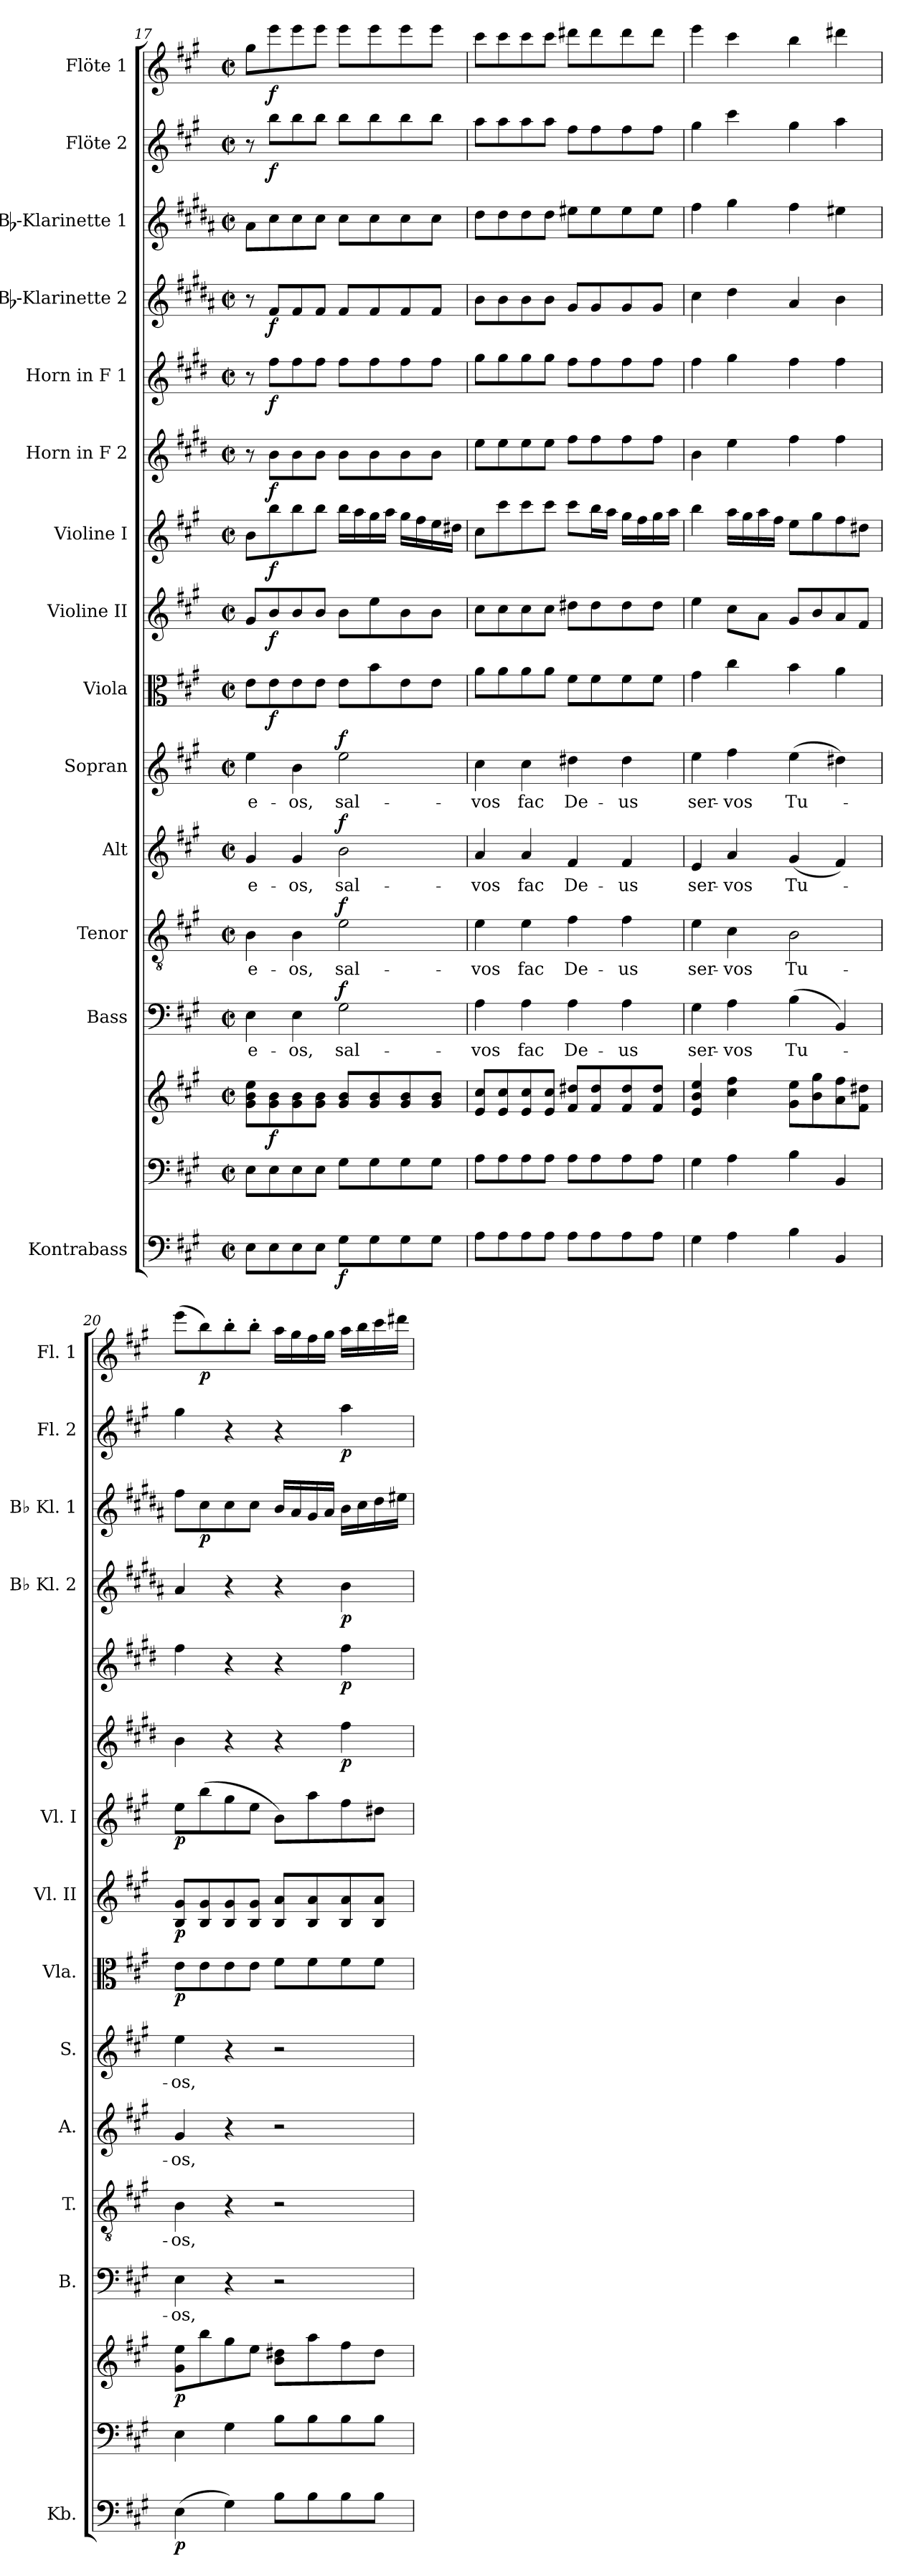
**kern	**dynam	**kern	**kern	**dynam	**kern	**text	**dynam	**kern	**text	**dynam	**kern	**text	**dynam	**kern	**text	**dynam	**kern	**dynam	**kern	**dynam	**kern	**dynam	**kern	**dynam	**kern	**dynam	**kern	**dynam	**kern	**dynam	**kern	**dynam	**kern	**dynam
*part15	*part15	*part14	*part14	*part14	*part13	*part13	*part13	*part12	*part12	*part12	*part11	*part11	*part11	*part10	*part10	*part10	*part9	*part9	*part8	*part8	*part7	*part7	*part6	*part6	*part5	*part5	*part4	*part4	*part3	*part3	*part2	*part2	*part1	*part1
*staff16	*staff16	*staff15	*staff14	*staff14/15	*staff13	*staff13	*staff13	*staff12	*staff12	*staff12	*staff11	*staff11	*staff11	*staff10	*staff10	*staff10	*staff9	*staff9	*staff8	*staff8	*staff7	*staff7	*staff6	*staff6	*staff5	*staff5	*staff4	*staff4	*staff3	*staff3	*staff2	*staff2	*staff1	*staff1
*I"Kontrabass	*	*	*	*	*I"Bass	*	*	*I"Tenor	*	*	*I"Alt	*	*	*I"Sopran	*	*	*I"Viola	*	*I"Violine II	*	*I"Violine I	*	*I"Horn in F 2	*	*I"Horn in F 1	*	*I"Bb-Klarinette 2	*	*I"Bb-Klarinette 1	*	*I"Flöte 2	*	*I"Flöte 1	*
*I'Kb.	*	*	*	*	*I'B.	*	*	*I'T.	*	*	*I'A.	*	*	*I'S.	*	*	*I'Vla.	*	*I'Vl. II	*	*I'Vl. I	*	*	*	*	*	*I'Bb Kl. 2	*	*I'Bb Kl. 1	*	*I'Fl. 2	*	*I'Fl. 1	*
!!LO:PB:g=z
*clefF4	*	*clefF4	*clefG2	*	*clefF4	*	*	*clefGv2	*	*	*clefG2	*	*	*clefG2	*	*	*clefC3	*	*clefG2	*	*clefG2	*	*clefG2	*	*clefG2	*	*clefG2	*	*clefG2	*	*clefG2	*	*clefG2	*
*ITrd7c12	*	*	*	*	*	*	*	*	*	*	*	*	*	*	*	*	*	*	*	*	*	*	*ITrd4c7	*	*ITrd4c7	*	*ITrd1c2	*	*ITrd1c2	*	*	*	*	*
*k[f#c#g#]	*	*k[f#c#g#]	*k[f#c#g#]	*	*k[f#c#g#]	*	*	*k[f#c#g#]	*	*	*k[f#c#g#]	*	*	*k[f#c#g#]	*	*	*k[f#c#g#]	*	*k[f#c#g#]	*	*k[f#c#g#]	*	*k[f#c#g#]	*	*k[f#c#g#]	*	*k[f#c#g#]	*	*k[f#c#g#]	*	*k[f#c#g#]	*	*k[f#c#g#]	*
*A:	*	*A:	*A:	*	*A:	*	*	*A:	*	*	*A:	*	*	*A:	*	*	*A:	*	*A:	*	*A:	*	*A:	*	*A:	*	*A:	*	*A:	*	*A:	*	*A:	*
*M2/2	*	*M2/2	*M2/2	*	*M2/2	*	*	*M2/2	*	*	*M2/2	*	*	*M2/2	*	*	*M2/2	*	*M2/2	*	*M2/2	*	*M2/2	*	*M2/2	*	*M2/2	*	*M2/2	*	*M2/2	*	*M2/2	*
*met(c|)	*	*met(c|)	*met(c|)	*	*met(c|)	*	*	*met(c|)	*	*	*met(c|)	*	*	*met(c|)	*	*	*met(c|)	*	*met(c|)	*	*met(c|)	*	*met(c|)	*	*met(c|)	*	*met(c|)	*	*met(c|)	*	*met(c|)	*	*met(c|)	*
=17	=17	=17	=17	=17	=17	=17	=17	=17	=17	=17	=17	=17	=17	=17	=17	=17	=17	=17	=17	=17	=17	=17	=17	=17	=17	=17	=17	=17	=17	=17	=17	=17	=17	=17
!	!	!	!	!	!	!LO:LY:b	!	!	!LO:LY:b	!	!	!LO:LY:b	!	!	!LO:LY:b	!	!	!	!	!	!	!	!	!	!	!	!	!	!	!	!	!	!	!
8EE\L	.	8E\L	8g#\ 8b\ 8ee\L	.	4E\	e-	.	4B\	e-	.	4g#/	e-	.	4ee\	e-	.	8e\L	.	8g#/L	.	8b\L	.	8r	.	8r	.	8r	.	8g#\L	.	8r	.	8gg#\L	.
!	!	!	!	!LO:DY:b	!	!	!	!	!	!	!	!	!	!	!	!	!	!LO:DY:b	!	!LO:DY:b	!	!LO:DY:b	!	!LO:DY:b	!	!LO:DY:b	!	!LO:DY:b	!	!	!	!LO:DY:b	!	!LO:DY:b
8EE\	.	8E\	8g#\ 8b\	f	.	.	.	.	.	.	.	.	.	.	.	.	8e\	f	8b/	f	8bb\	f	8e\L	f	8b\L	f	8e/L	f	8b\	.	8bb\L	f	8eee\	f
!	!	!	!	!	!	!LO:LY:b	!	!	!LO:LY:b	!	!	!LO:LY:b	!	!	!LO:LY:b	!	!	!	!	!	!	!	!	!	!	!	!	!	!	!	!	!	!	!
8EE\	.	8E\	8g#\ 8b\	.	4E\	-os,	.	4B\	-os,	.	4g#/	-os,	.	4b\	-os,	.	8e\	.	8b/	.	8bb\	.	8e\	.	8b\	.	8e/	.	8b\	.	8bb\	.	8eee\	.
8EE\J	.	8E\J	8g#\ 8b\J	.	.	.	.	.	.	.	.	.	.	.	.	.	8e\J	.	8b/J	.	8bb\J	.	8e\J	.	8b\J	.	8e/J	.	8b\J	.	8bb\J	.	8eee\J	.
!	!LO:DY:b	!	!	!	!	!LO:LY:b	!LO:DY:a	!	!LO:LY:b	!LO:DY:a	!	!LO:LY:b	!LO:DY:a	!	!LO:LY:b	!LO:DY:a	!	!	!	!	!	!	!	!	!	!	!	!	!	!	!	!	!	!
8GG#\L	f	8G#\L	8g#/ 8b/L	.	2G#\	sal-	f	2e\	sal-	f	2b\	sal-	f	2ee\	sal-	f	8e\L	.	8b\L	.	16bb\LL	.	8e\L	.	8b\L	.	8e/L	.	8b\L	.	8bb\L	.	8eee\L	.
.	.	.	.	.	.	.	.	.	.	.	.	.	.	.	.	.	.	.	.	.	16aa\	.	.	.	.	.	.	.	.	.	.	.	.	.
8GG#\	.	8G#\	8g#/ 8b/	.	.	.	.	.	.	.	.	.	.	.	.	.	8b\	.	8ee\	.	16gg#\	.	8e\	.	8b\	.	8e/	.	8b\	.	8bb\	.	8eee\	.
.	.	.	.	.	.	.	.	.	.	.	.	.	.	.	.	.	.	.	.	.	16aa\JJ	.	.	.	.	.	.	.	.	.	.	.	.	.
8GG#\	.	8G#\	8g#/ 8b/	.	.	.	.	.	.	.	.	.	.	.	.	.	8e\	.	8b\	.	16gg#\LL	.	8e\	.	8b\	.	8e/	.	8b\	.	8bb\	.	8eee\	.
.	.	.	.	.	.	.	.	.	.	.	.	.	.	.	.	.	.	.	.	.	16ff#\	.	.	.	.	.	.	.	.	.	.	.	.	.
8GG#\J	.	8G#\J	8g#/ 8b/J	.	.	.	.	.	.	.	.	.	.	.	.	.	8e\J	.	8b\J	.	16ee\	.	8e\J	.	8b\J	.	8e/J	.	8b\J	.	8bb\J	.	8eee\J	.
.	.	.	.	.	.	.	.	.	.	.	.	.	.	.	.	.	.	.	.	.	16dd#X\JJ	.	.	.	.	.	.	.	.	.	.	.	.	.
=18	=18	=18	=18	=18	=18	=18	=18	=18	=18	=18	=18	=18	=18	=18	=18	=18	=18	=18	=18	=18	=18	=18	=18	=18	=18	=18	=18	=18	=18	=18	=18	=18	=18	=18
!	!	!	!	!	!	!LO:LY:b	!	!	!LO:LY:b	!	!	!LO:LY:b	!	!	!LO:LY:b	!	!	!	!	!	!	!	!	!	!	!	!	!	!	!	!	!	!	!
8AA\L	.	8A\L	8e/ 8cc#/L	.	4A\	-vos	.	4e\	-vos	.	4a/	-vos	.	4cc#\	-vos	.	8a\L	.	8cc#\L	.	8cc#\L	.	8a\L	.	8cc#\L	.	8a\L	.	8cc#\L	.	8aa\L	.	8ccc#\L	.
8AA\	.	8A\	8e/ 8cc#/	.	.	.	.	.	.	.	.	.	.	.	.	.	8a\	.	8cc#\	.	8ccc#\	.	8a\	.	8cc#\	.	8a\	.	8cc#\	.	8aa\	.	8ccc#\	.
!	!	!	!	!	!	!LO:LY:b	!	!	!LO:LY:b	!	!	!LO:LY:b	!	!	!LO:LY:b	!	!	!	!	!	!	!	!	!	!	!	!	!	!	!	!	!	!	!
8AA\	.	8A\	8e/ 8cc#/	.	4A\	fac	.	4e\	fac	.	4a/	fac	.	4cc#\	fac	.	8a\	.	8cc#\	.	8ccc#\	.	8a\	.	8cc#\	.	8a\	.	8cc#\	.	8aa\	.	8ccc#\	.
8AA\J	.	8A\J	8e/ 8cc#/J	.	.	.	.	.	.	.	.	.	.	.	.	.	8a\J	.	8cc#\J	.	8ccc#\J	.	8a\J	.	8cc#\J	.	8a\J	.	8cc#\J	.	8aa\J	.	8ccc#\J	.
!	!	!	!	!	!	!LO:LY:b	!	!	!LO:LY:b	!	!	!LO:LY:b	!	!	!LO:LY:b	!	!	!	!	!	!	!	!	!	!	!	!	!	!	!	!	!	!	!
8AA\L	.	8A\L	8f#/ 8dd#X/L	.	4A\	De-	.	4f#\	De-	.	4f#/	De-	.	4dd#X\	De-	.	8f#\L	.	8dd#X\L	.	8ccc#\L	.	8b\L	.	8b\L	.	8f#/L	.	8dd#X\L	.	8ff#\L	.	8ddd#X\L	.
8AA\	.	8A\	8f#/ 8dd#/	.	.	.	.	.	.	.	.	.	.	.	.	.	8f#\	.	8dd#\	.	16bb\L	.	8b\	.	8b\	.	8f#/	.	8dd#\	.	8ff#\	.	8ddd#\	.
.	.	.	.	.	.	.	.	.	.	.	.	.	.	.	.	.	.	.	.	.	16aa\JJ	.	.	.	.	.	.	.	.	.	.	.	.	.
!	!	!	!	!	!	!LO:LY:b	!	!	!LO:LY:b	!	!	!LO:LY:b	!	!	!LO:LY:b	!	!	!	!	!	!	!	!	!	!	!	!	!	!	!	!	!	!	!
8AA\	.	8A\	8f#/ 8dd#/	.	4A\	-us	.	4f#\	-us	.	4f#/	-us	.	4dd#\	-us	.	8f#\	.	8dd#\	.	16gg#\LL	.	8b\	.	8b\	.	8f#/	.	8dd#\	.	8ff#\	.	8ddd#\	.
.	.	.	.	.	.	.	.	.	.	.	.	.	.	.	.	.	.	.	.	.	16ff#\	.	.	.	.	.	.	.	.	.	.	.	.	.
8AA\J	.	8A\J	8f#/ 8dd#/J	.	.	.	.	.	.	.	.	.	.	.	.	.	8f#\J	.	8dd#\J	.	16gg#\	.	8b\J	.	8b\J	.	8f#/J	.	8dd#\J	.	8ff#\J	.	8ddd#\J	.
.	.	.	.	.	.	.	.	.	.	.	.	.	.	.	.	.	.	.	.	.	16aa\JJ	.	.	.	.	.	.	.	.	.	.	.	.	.
=19	=19	=19	=19	=19	=19	=19	=19	=19	=19	=19	=19	=19	=19	=19	=19	=19	=19	=19	=19	=19	=19	=19	=19	=19	=19	=19	=19	=19	=19	=19	=19	=19	=19	=19
!	!	!	!	!	!	!LO:LY:b	!	!	!LO:LY:b	!	!	!LO:LY:b	!	!	!LO:LY:b	!	!	!	!	!	!	!	!	!	!	!	!	!	!	!	!	!	!	!
4GG#\	.	4G#\	4e/ 4b/ 4ee/	.	4G#\	ser-	.	4e\	ser-	.	4e/	ser-	.	4ee\	ser-	.	4g#\	.	4ee\	.	4bb\	.	4e\	.	4b\	.	4b\	.	4ee\	.	4gg#\	.	4eee\	.
!	!	!	!	!	!	!LO:LY:b	!	!	!LO:LY:b	!	!	!LO:LY:b	!	!	!LO:LY:b	!	!	!	!	!	!	!	!	!	!	!	!	!	!	!	!	!	!	!
4AA\	.	4A\	4cc#\ 4ff#\	.	4A\	-vos	.	4c#\	-vos	.	4a/	-vos	.	4ff#\	-vos	.	4cc#\	.	8cc#\L	.	16aa\LL	.	4a\	.	4cc#\	.	4cc#\	.	4ff#\	.	4ccc#\	.	4ccc#\	.
.	.	.	.	.	.	.	.	.	.	.	.	.	.	.	.	.	.	.	.	.	16gg#\	.	.	.	.	.	.	.	.	.	.	.	.	.
.	.	.	.	.	.	.	.	.	.	.	.	.	.	.	.	.	.	.	8a\J	.	16aa\	.	.	.	.	.	.	.	.	.	.	.	.	.
.	.	.	.	.	.	.	.	.	.	.	.	.	.	.	.	.	.	.	.	.	16ff#\JJ	.	.	.	.	.	.	.	.	.	.	.	.	.
!	!	!	!	!	!	!LO:LY:b	!	!	!LO:LY:b	!	!	!LO:LY:b	!	!	!LO:LY:b	!	!	!	!	!	!	!	!	!	!	!	!	!	!	!	!	!	!	!
4BB\	.	4B\	8g#\ 8ee\L	.	(>4B\	Tu-	.	2B\	Tu-	.	(<4g#/	Tu-	.	(>4ee\	Tu-	.	4b\	.	8g#/L	.	8ee\L	.	4b\	.	4b\	.	4g#/	.	4ee\	.	4gg#\	.	4bb\	.
.	.	.	8b\ 8gg#\	.	.	.	.	.	.	.	.	.	.	.	.	.	.	.	8b/	.	8gg#\	.	.	.	.	.	.	.	.	.	.	.	.	.
4BBB/	.	4BB/	8a\ 8ff#\	.	4BB/)	.	.	.	.	.	4f#/)	.	.	4dd#X\)	.	.	4a\	.	8a/	.	8ff#\	.	4b\	.	4b\	.	4a\	.	4dd#X\	.	4aa\	.	4ddd#X\	.
.	.	.	8f#\ 8dd#X\J	.	.	.	.	.	.	.	.	.	.	.	.	.	.	.	8f#/J	.	8dd#X\J	.	.	.	.	.	.	.	.	.	.	.	.	.
=20	=20	=20	=20	=20	=20	=20	=20	=20	=20	=20	=20	=20	=20	=20	=20	=20	=20	=20	=20	=20	=20	=20	=20	=20	=20	=20	=20	=20	=20	=20	=20	=20	=20	=20
!	!LO:DY:b	!	!	!LO:DY:b	!	!LO:LY:b	!	!	!LO:LY:b	!	!	!LO:LY:b	!	!	!LO:LY:b	!	!	!LO:DY:b	!	!LO:DY:b	!	!LO:DY:b	!	!	!	!	!	!	!	!	!	!	!	!
(>4EE\	p	4E\	8g#\ 8ee\L	p	4E\	-os,	.	4B\	-os,	.	4g#/	-os,	.	4ee\	-os,	.	8e\L	p	8B/ 8g#/L	p	8ee\L	p	4e\	.	4b\	.	4g#/	.	8ee\L	.	4gg#\	.	(>8eee\L	.
!	!	!	!	!	!	!	!	!	!	!	!	!	!	!	!	!	!	!	!	!	!	!	!	!	!	!	!	!	!	!LO:DY:b	!	!	!	!LO:DY:b
.	.	.	8bb\	.	.	.	.	.	.	.	.	.	.	.	.	.	8e\	.	8B/ 8g#/	.	(>8bb\	.	.	.	.	.	.	.	8b\	p	.	.	8bb\)	p
4GG#\)	.	4G#\	8gg#\	.	4r	.	.	4r	.	.	4r	.	.	4r	.	.	8e\	.	8B/ 8g#/	.	8gg#\	.	4r	.	4r	.	4r	.	8b\	.	4r	.	8bb'>\	.
.	.	.	8ee\J	.	.	.	.	.	.	.	.	.	.	.	.	.	8e\J	.	8B/ 8g#/J	.	8ee\J	.	.	.	.	.	.	.	8b\J	.	.	.	8bb'>\J	.
8BB\L	.	8B\L	8b\ 8dd#X\L	.	2r	.	.	2r	.	.	2r	.	.	2r	.	.	8f#\L	.	8B/ 8a/L	.	8b\L)	.	4r	.	4r	.	4r	.	16a/LL	.	4r	.	16aa\LL	.
.	.	.	.	.	.	.	.	.	.	.	.	.	.	.	.	.	.	.	.	.	.	.	.	.	.	.	.	.	16g#/	.	.	.	16gg#\	.
8BB\	.	8B\	8aa\	.	.	.	.	.	.	.	.	.	.	.	.	.	8f#\	.	8B/ 8a/	.	8aa\	.	.	.	.	.	.	.	16f#/	.	.	.	16ff#\	.
.	.	.	.	.	.	.	.	.	.	.	.	.	.	.	.	.	.	.	.	.	.	.	.	.	.	.	.	.	16g#/JJ	.	.	.	16gg#\JJ	.
!	!	!	!	!	!	!	!	!	!	!	!	!	!	!	!	!	!	!	!	!	!	!	!	!LO:DY:b	!	!LO:DY:b	!	!LO:DY:b	!	!	!	!LO:DY:b	!	!
8BB\	.	8B\	8ff#\	.	.	.	.	.	.	.	.	.	.	.	.	.	8f#\	.	8B/ 8a/	.	8ff#\	.	4b\	p	4b\	p	4a\	p	16a\LL	.	4aa\	p	16aa\LL	.
.	.	.	.	.	.	.	.	.	.	.	.	.	.	.	.	.	.	.	.	.	.	.	.	.	.	.	.	.	16b\	.	.	.	16bb\	.
8BB\J	.	8B\J	8dd#\J	.	.	.	.	.	.	.	.	.	.	.	.	.	8f#\J	.	8B/ 8a/J	.	8dd#X\J	.	.	.	.	.	.	.	16cc#\	.	.	.	16ccc#\	.
.	.	.	.	.	.	.	.	.	.	.	.	.	.	.	.	.	.	.	.	.	.	.	.	.	.	.	.	.	16dd#X\JJ	.	.	.	16ddd#X\JJ	.
=	=	=	=	=	=	=	=	=	=	=	=	=	=	=	=	=	=	=	=	=	=	=	=	=	=	=	=	=	=	=	=	=	=	=
*-	*-	*-	*-	*-	*-	*-	*-	*-	*-	*-	*-	*-	*-	*-	*-	*-	*-	*-	*-	*-	*-	*-	*-	*-	*-	*-	*-	*-	*-	*-	*-	*-	*-	*-
